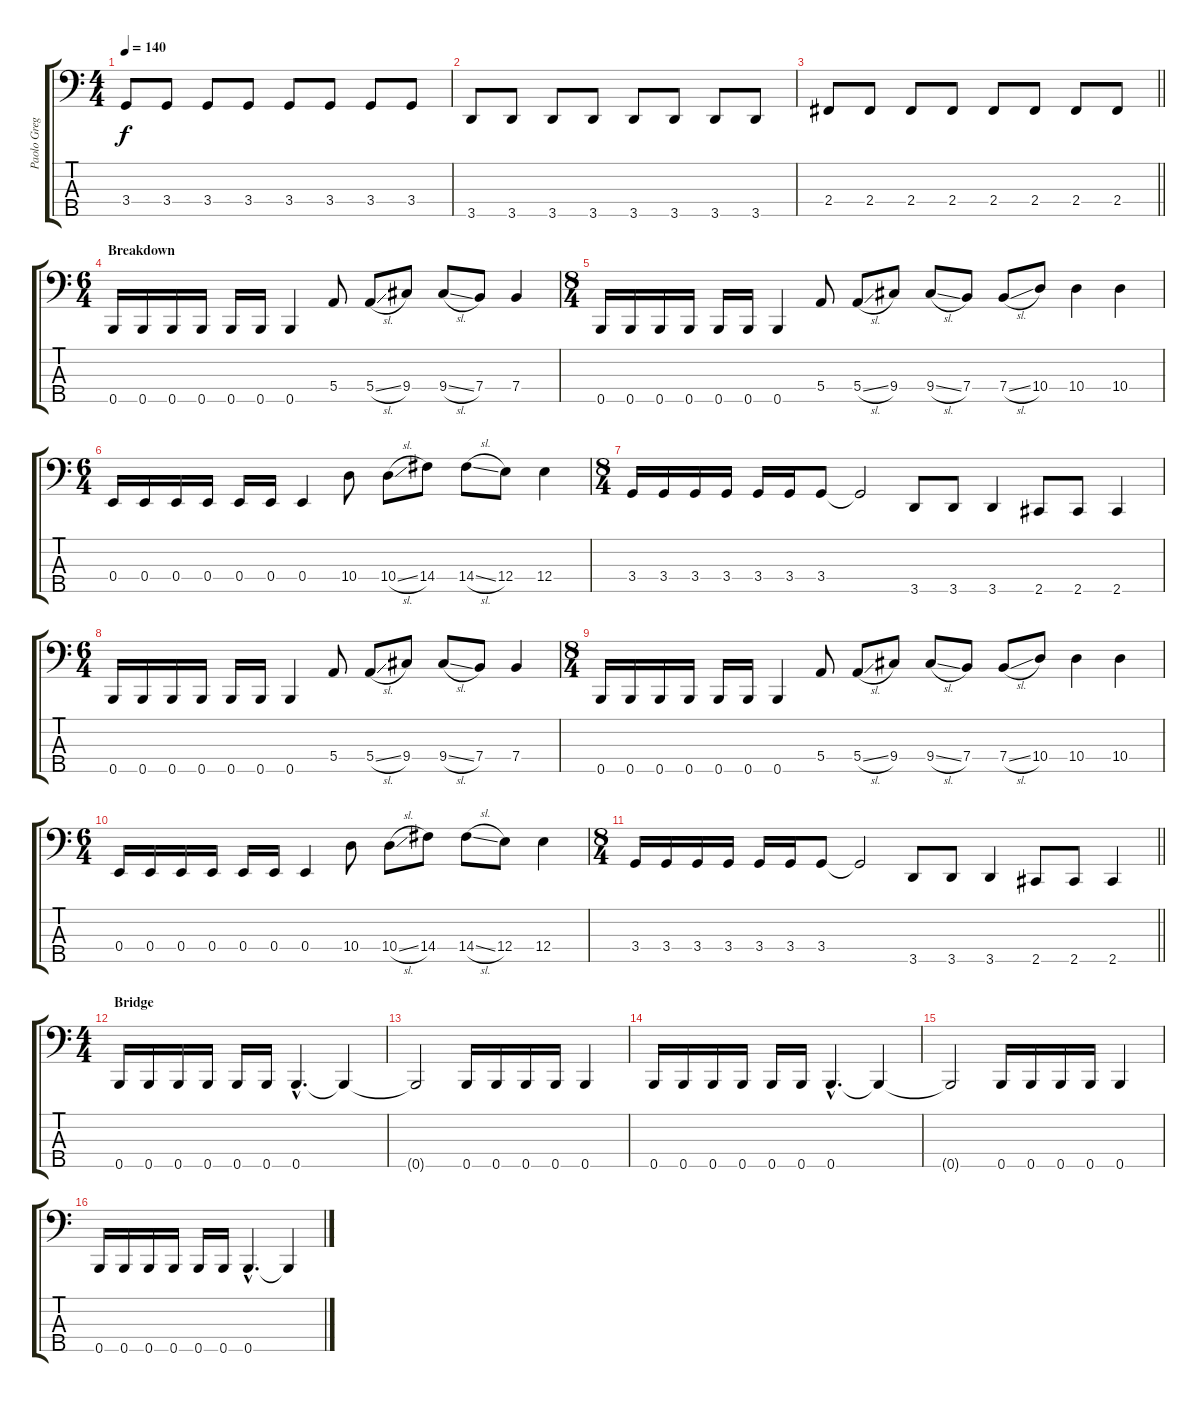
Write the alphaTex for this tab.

\track ("Paolo Gregoletto" "Paolo Greg") {instrument electricbasspick}
\staff {score tabs}
\tuning (G2 D2 A1 E1 B0) {hide}
\ts (4 4)
\tempo 140
\clef f4
\ks c
3.4.8{dy f} 3.4.8 3.4.8 3.4.8 3.4.8 3.4.8 3.4.8 3.4.8 |
3.5.8 3.5.8 3.5.8 3.5.8 3.5.8 3.5.8 3.5.8 3.5.8 |
\barLineRight lightlight
2.4.8 2.4.8 2.4.8 2.4.8 2.4.8 2.4.8 2.4.8 2.4.8 |
\ts (6 4)
\section ("" "Breakdown")
0.5.16 0.5.16 0.5.16 0.5.16 0.5.16 0.5.16 0.5.4 5.4.8 5.4{sl}.8 9.4.8 9.4{sl}.8 7.4.8 7.4.4 |
\ts (8 4)
0.5.16 0.5.16 0.5.16 0.5.16 0.5.16 0.5.16 0.5.4 5.4.8 5.4{sl}.8 9.4.8 9.4{sl}.8 7.4.8 7.4{sl}.8 10.4.8 10.4.4 10.4.4 |
\ts (6 4)
0.4.16 0.4.16 0.4.16 0.4.16 0.4.16 0.4.16 0.4.4 10.4.8 10.4{sl}.8 14.4.8 14.4{sl}.8 12.4.8 12.4.4 |
\ts (8 4)
3.4.16 3.4.16 3.4.16 3.4.16 3.4.16 3.4.16 3.4.8 3.4{t}.2 3.5.8 3.5.8 3.5.4 2.5.8 2.5.8 2.5.4 |
\ts (6 4)
0.5.16 0.5.16 0.5.16 0.5.16 0.5.16 0.5.16 0.5.4 5.4.8 5.4{sl}.8 9.4.8 9.4{sl}.8 7.4.8 7.4.4 |
\ts (8 4)
0.5.16 0.5.16 0.5.16 0.5.16 0.5.16 0.5.16 0.5.4 5.4.8 5.4{sl}.8 9.4.8 9.4{sl}.8 7.4.8 7.4{sl}.8 10.4.8 10.4.4 10.4.4 |
\ts (6 4)
0.4.16 0.4.16 0.4.16 0.4.16 0.4.16 0.4.16 0.4.4 10.4.8 10.4{sl}.8 14.4.8 14.4{sl}.8 12.4.8 12.4.4 |
\ts (8 4)
\barLineRight lightlight
3.4.16 3.4.16 3.4.16 3.4.16 3.4.16 3.4.16 3.4.8 3.4{t}.2 3.5.8 3.5.8 3.5.4 2.5.8 2.5.8 2.5.4 |
\ts (4 4)
\section ("" "Bridge")
0.5.16 0.5.16 0.5.16 0.5.16 0.5.16 0.5.16 0.5{hac}.4{d} 0.5{t}.4 |
0.5{t}.2 0.5.16 0.5.16 0.5.16 0.5.16 0.5.4 |
0.5.16 0.5.16 0.5.16 0.5.16 0.5.16 0.5.16 0.5{hac}.4{d} 0.5{t}.4 |
0.5{t}.2 0.5.16 0.5.16 0.5.16 0.5.16 0.5.4 |
0.5.16 0.5.16 0.5.16 0.5.16 0.5.16 0.5.16 0.5{hac}.4{d} 0.5{t}.4
